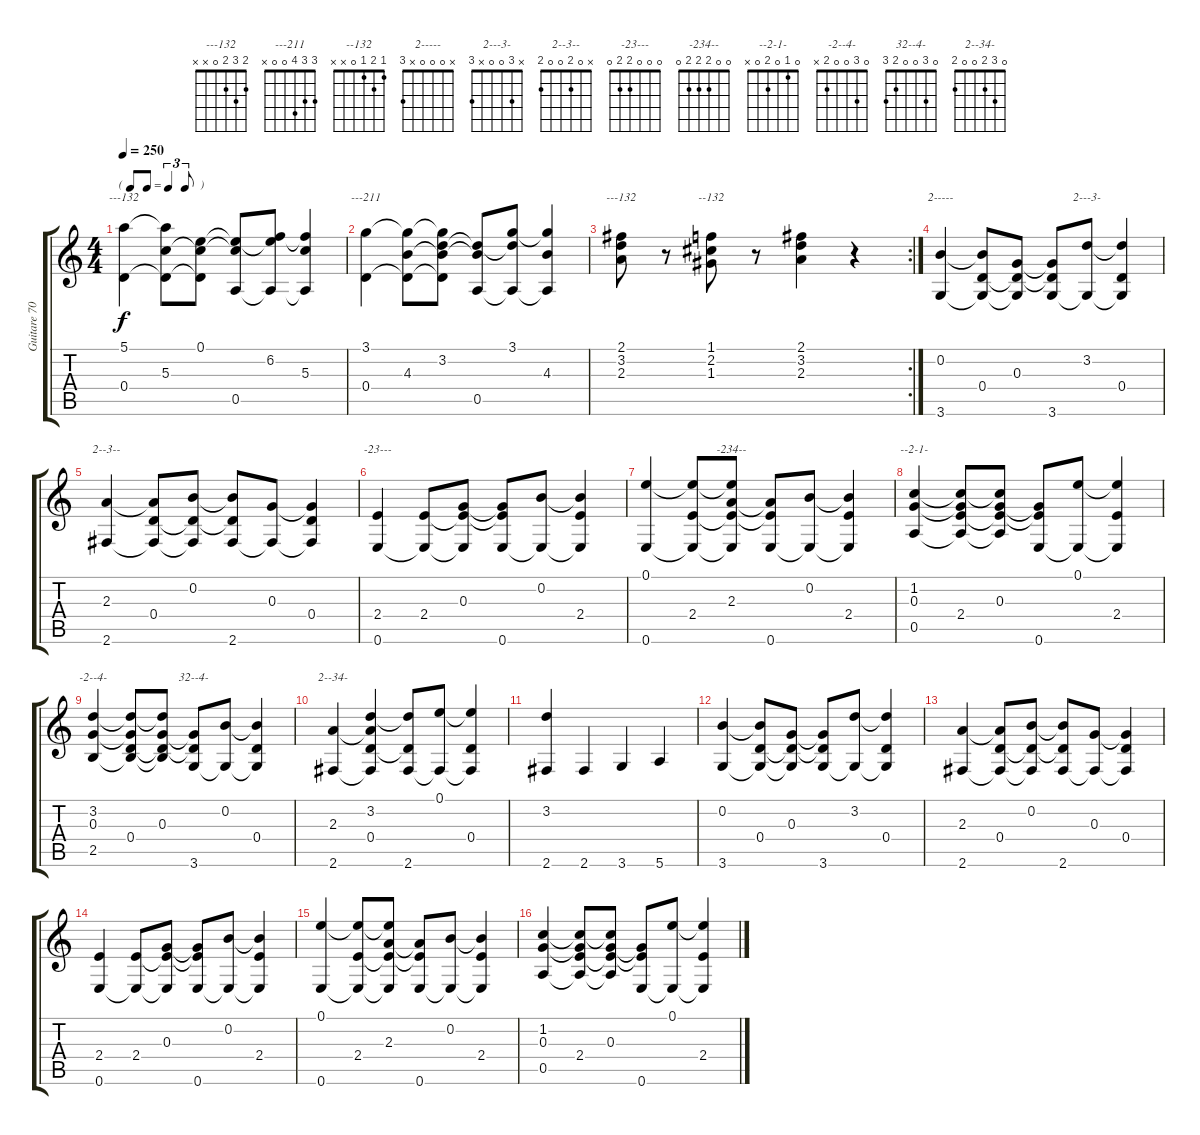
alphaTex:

\track ("Guitare 70s & Novembre 99" "Guitare 70") {instrument acousticguitarnylon}
\staff {score tabs}
\tuning (E4 B3 G3 D3 A2 E2) {hide}
\chord ("---132" 5 6 5 0 0 x) {firstfret 5}
\chord ("---211" 3 3 4 0 0 x)
\chord ("---132" 2 3 2 0 x x)
\chord ("--132" 1 2 1 0 x x)
\chord ("2-----" x 0 0 0 x 3)
\chord ("2---3-" x 3 0 0 x 3)
\chord ("2--3--" x 0 2 0 0 2)
\chord ("-23---" 0 0 0 2 2 0)
\chord ("-234--" 0 0 2 2 2 0)
\chord ("--2-1-" 0 1 0 2 0 x)
\chord ("-2--4-" 0 3 0 0 2 x)
\chord ("32--4-" 0 3 0 0 2 3)
\chord ("2--34-" 0 3 2 0 0 2)
\ts (4 4)
\tf triplet8th
\tempo 250
\clef g2
\ks c
(5.1 0.4).4{ch "---132" dy f} (5.1{t} 5.3 0.4{t}).8 (0.1 5.3{t} 0.4{t}).8 (0.1{t} 5.3{t} 0.5).8 (0.1{t} 6.2 0.5{t}).8 (6.2{t} 5.3 0.5{t}).4 |
(3.1 0.4).4{ch "---211"} (3.1{t} 4.3 0.4{t}).8 (3.1{t} 3.2 4.3{t} 0.4{t}).8 (3.2{t} 4.3{t} 0.5).8 (3.1 3.2{t} 0.5{t}).8 (3.1{t} 4.3 0.5{t}).4 |
\rc 2
(2.1 3.2 2.3).8{ch "---132"} r.8 (1.1 2.2 1.3).8{ch "--132"} r.8 (2.1 3.2 2.3).4 r.4 |
(0.2 3.6).4{ch "2-----"} (0.2{t} 0.4 3.6{t}).8 (0.3 0.4{t} 3.6{t}).8 (0.3{t} 0.4{t} 3.6).8 (3.2 3.6{t}).8{ch "2---3-"} (3.2{t} 0.4 3.6{t}).4 |
(2.3 2.6).4{ch "2--3--"} (2.3{t} 0.4 2.6{t}).8 (0.2 0.4{t} 2.6{t}).8 (0.2{t} 0.4{t} 2.6).8 (0.3 2.6{t}).8 (0.3{t} 0.4 2.6{t}).4 |
(2.4 0.6).4{ch "-23---"} (2.4 0.6{t}).8 (0.3 2.4{t} 0.6{t}).8 (0.3{t} 2.4{t} 0.6).8 (0.2 0.6{t}).8 (0.2{t} 2.4 0.6{t}).4 |
(0.1 0.6).4 (0.1{t} 2.4 0.6{t}).8 (0.1{t} 2.3 2.4{t} 0.6{t}).8{ch "-234--"} (2.3{t} 2.4{t} 0.6).8 (0.2 0.6{t}).8 (0.2{t} 2.4 0.6{t}).4 |
(1.2 0.3 0.5).4{ch "--2-1-"} (1.2{t} 0.3{t} 2.4 0.5{t}).8 (1.2{t} 0.3 2.4{t} 0.5{t}).8 (0.3{t} 2.4{t} 0.6).8 (0.1 0.6{t}).8 (0.1{t} 2.4 0.6{t}).4 |
(3.2 0.3 2.5).4{ch "-2--4-"} (3.2{t} 0.3{t} 0.4 2.5{t}).8 (3.2{t} 0.3 0.4{t} 2.5{t}).8 (0.3{t} 0.4{t} 3.6).8{ch "32--4-"} (0.2 3.6{t}).8 (0.2{t} 0.4 3.6{t}).4 |
(2.3 2.6).4{ch "2--34-"} (3.2 2.3{t} 0.4 2.6{t}).4 (3.2{t} 0.4{t} 2.6).8 (0.1 2.6{t}).8 (0.1{t} 0.4 2.6{t}).4 |
(3.2 2.6).4 2.6.4 3.6.4 5.6.4 |
(0.2 3.6).4 (0.2{t} 0.4 3.6{t}).8 (0.3 0.4{t} 3.6{t}).8 (0.3{t} 0.4{t} 3.6).8 (3.2 3.6{t}).8 (3.2{t} 0.4 3.6{t}).4 |
(2.3 2.6).4 (2.3{t} 0.4 2.6{t}).8 (0.2 0.4{t} 2.6{t}).8 (0.2{t} 0.4{t} 2.6).8 (0.3 2.6{t}).8 (0.3{t} 0.4 2.6{t}).4 |
(2.4 0.6).4 (2.4 0.6{t}).8 (0.3 2.4{t} 0.6{t}).8 (0.3{t} 2.4{t} 0.6).8 (0.2 0.6{t}).8 (0.2{t} 2.4 0.6{t}).4 |
(0.1 0.6).4 (0.1{t} 2.4 0.6{t}).8 (0.1{t} 2.3 2.4{t} 0.6{t}).8 (2.3{t} 2.4{t} 0.6).8 (0.2 0.6{t}).8 (0.2{t} 2.4 0.6{t}).4 |
(1.2 0.3 0.5).4 (1.2{t} 0.3{t} 2.4 0.5{t}).8 (1.2{t} 0.3 2.4{t} 0.5{t}).8 (0.3{t} 2.4{t} 0.6).8 (0.1 0.6{t}).8 (0.1{t} 2.4 0.6{t}).4
